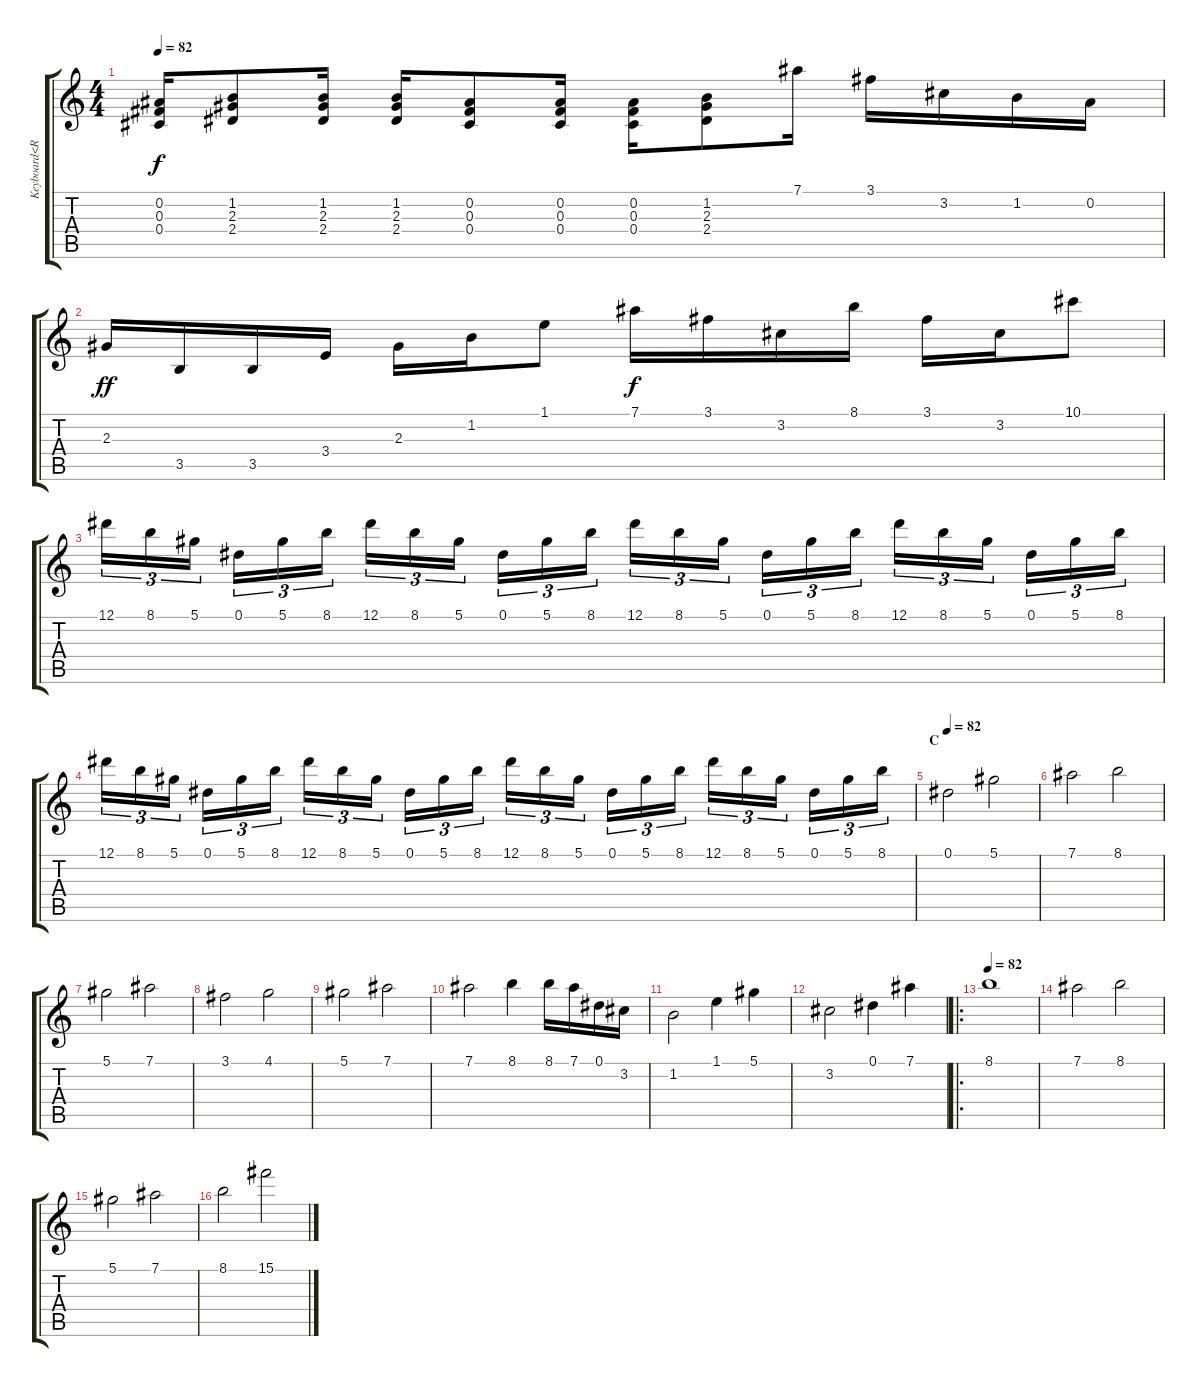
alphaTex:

\track ("Keyboard<R>" "Keyboard<R") {instrument stringensemble1}
\staff {score tabs}
\tuning (Eb5 Bb4 Gb4 Db4 Ab3 Eb3) {hide}
\ts (4 4)
\tempo 82
\clef g2
\ks c
(0.2 0.3 0.4).16{dy f} (1.2 2.3 2.4).8 (1.2 2.3 2.4).16 (1.2 2.3 2.4).16 (0.2 0.3 0.4).8 (0.2 0.3 0.4).16 (0.2 0.3 0.4).16 (1.2 2.3 2.4).8 7.1.16 3.1.16 3.2.16 1.2.16 0.2.16 |
2.3.16{dy ff} 3.5.16 3.5.16 3.4.16 2.3.16 1.2.16 1.1.8 7.1.16{dy f} 3.1.16 3.2.16 8.1.16 3.1.16 3.2.16 10.1.8 |
12.1.16{tu (3 2)} 8.1.16{tu (3 2)} 5.1.16{tu (3 2)} 0.1.16{tu (3 2)} 5.1.16{tu (3 2)} 8.1.16{tu (3 2)} 12.1.16{tu (3 2)} 8.1.16{tu (3 2)} 5.1.16{tu (3 2)} 0.1.16{tu (3 2)} 5.1.16{tu (3 2)} 8.1.16{tu (3 2)} 12.1.16{tu (3 2)} 8.1.16{tu (3 2)} 5.1.16{tu (3 2)} 0.1.16{tu (3 2)} 5.1.16{tu (3 2)} 8.1.16{tu (3 2)} 12.1.16{tu (3 2)} 8.1.16{tu (3 2)} 5.1.16{tu (3 2)} 0.1.16{tu (3 2)} 5.1.16{tu (3 2)} 8.1.16{tu (3 2)} |
12.1.16{tu (3 2)} 8.1.16{tu (3 2)} 5.1.16{tu (3 2)} 0.1.16{tu (3 2)} 5.1.16{tu (3 2)} 8.1.16{tu (3 2)} 12.1.16{tu (3 2)} 8.1.16{tu (3 2)} 5.1.16{tu (3 2)} 0.1.16{tu (3 2)} 5.1.16{tu (3 2)} 8.1.16{tu (3 2)} 12.1.16{tu (3 2)} 8.1.16{tu (3 2)} 5.1.16{tu (3 2)} 0.1.16{tu (3 2)} 5.1.16{tu (3 2)} 8.1.16{tu (3 2)} 12.1.16{tu (3 2)} 8.1.16{tu (3 2)} 5.1.16{tu (3 2)} 0.1.16{tu (3 2)} 5.1.16{tu (3 2)} 8.1.16{tu (3 2)} |
\section ("" "C")
\tempo 82
0.1.2{instrument stringensemble1} 5.1.2 |
7.1.2 8.1.2 |
5.1.2 7.1.2 |
3.1.2 4.1.2 |
5.1.2 7.1.2 |
7.1.2 8.1.4 8.1.16 7.1.16 0.1.16 3.2.16 |
1.2.2 1.1.4 5.1.4 |
3.2.2 0.1.4 7.1.4 |
\ro
\tempo 82
8.1.1 |
7.1.2 8.1.2 |
5.1.2 7.1.2 |
8.1.2 15.1.2
